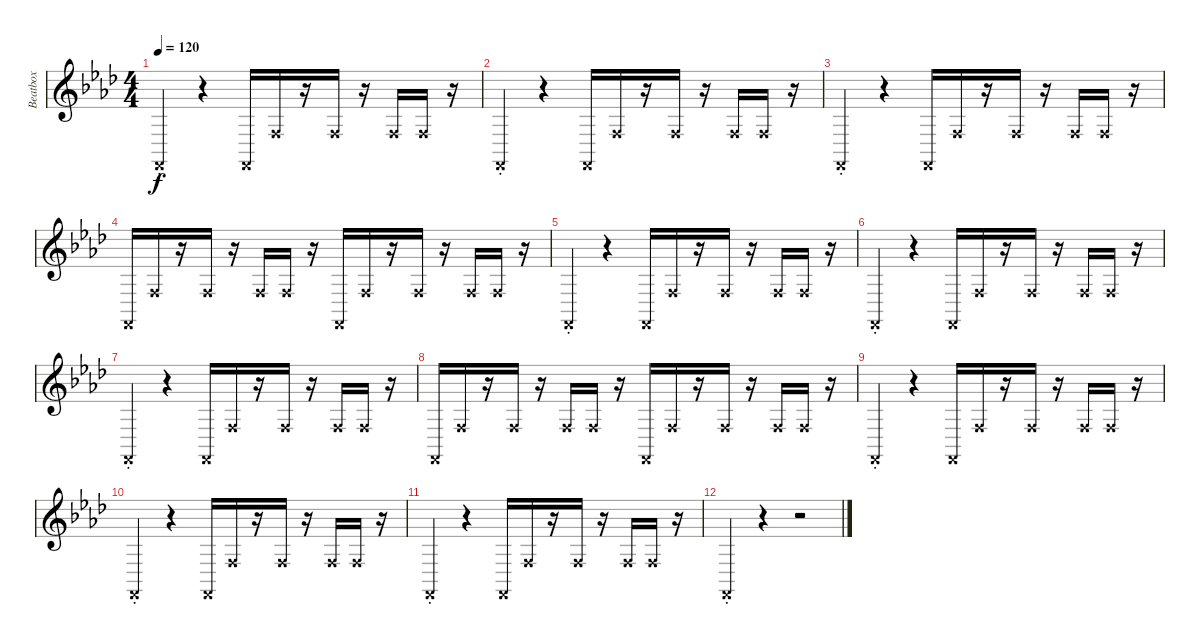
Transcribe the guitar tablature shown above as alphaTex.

\track ("Beatbox" "Beatbox") {instrument timpani}
\staff {score}
\tuning (E4 B3 G3 D3 A2 E2) {hide}
\ts (4 4)
\tempo 120
\clef g2
\ks fminor
1.6{st x}.4{dy f} r.4 1.6{x}.16 3.4{x}.16 r.16 3.4{x}.16 r.16 3.4{x}.16 3.4{x}.16 r.16 |
1.6{st x}.4 r.4 1.6{x}.16 3.4{x}.16 r.16 3.4{x}.16 r.16 3.4{x}.16 3.4{x}.16 r.16 |
1.6{st x}.4 r.4 1.6{x}.16 3.4{x}.16 r.16 3.4{x}.16 r.16 3.4{x}.16 3.4{x}.16 r.16 |
1.6{x}.16 3.4{x}.16 r.16 3.4{x}.16 r.16 3.4{x}.16 3.4{x}.16 r.16 1.6{x}.16 3.4{x}.16 r.16 3.4{x}.16 r.16 3.4{x}.16 3.4{x}.16 r.16 |
1.6{st x}.4 r.4 1.6{x}.16 3.4{x}.16 r.16 3.4{x}.16 r.16 3.4{x}.16 3.4{x}.16 r.16 |
1.6{st x}.4 r.4 1.6{x}.16 3.4{x}.16 r.16 3.4{x}.16 r.16 3.4{x}.16 3.4{x}.16 r.16 |
1.6{st x}.4 r.4 1.6{x}.16 3.4{x}.16 r.16 3.4{x}.16 r.16 3.4{x}.16 3.4{x}.16 r.16 |
1.6{x}.16 3.4{x}.16 r.16 3.4{x}.16 r.16 3.4{x}.16 3.4{x}.16 r.16 1.6{x}.16 3.4{x}.16 r.16 3.4{x}.16 r.16 3.4{x}.16 3.4{x}.16 r.16 |
1.6{st x}.4 r.4 1.6{x}.16 3.4{x}.16 r.16 3.4{x}.16 r.16 3.4{x}.16 3.4{x}.16 r.16 |
1.6{st x}.4 r.4 1.6{x}.16 3.4{x}.16 r.16 3.4{x}.16 r.16 3.4{x}.16 3.4{x}.16 r.16 |
1.6{st x}.4 r.4 1.6{x}.16 3.4{x}.16 r.16 3.4{x}.16 r.16 3.4{x}.16 3.4{x}.16 r.16 |
1.6{st x}.4 r.4 r.2
